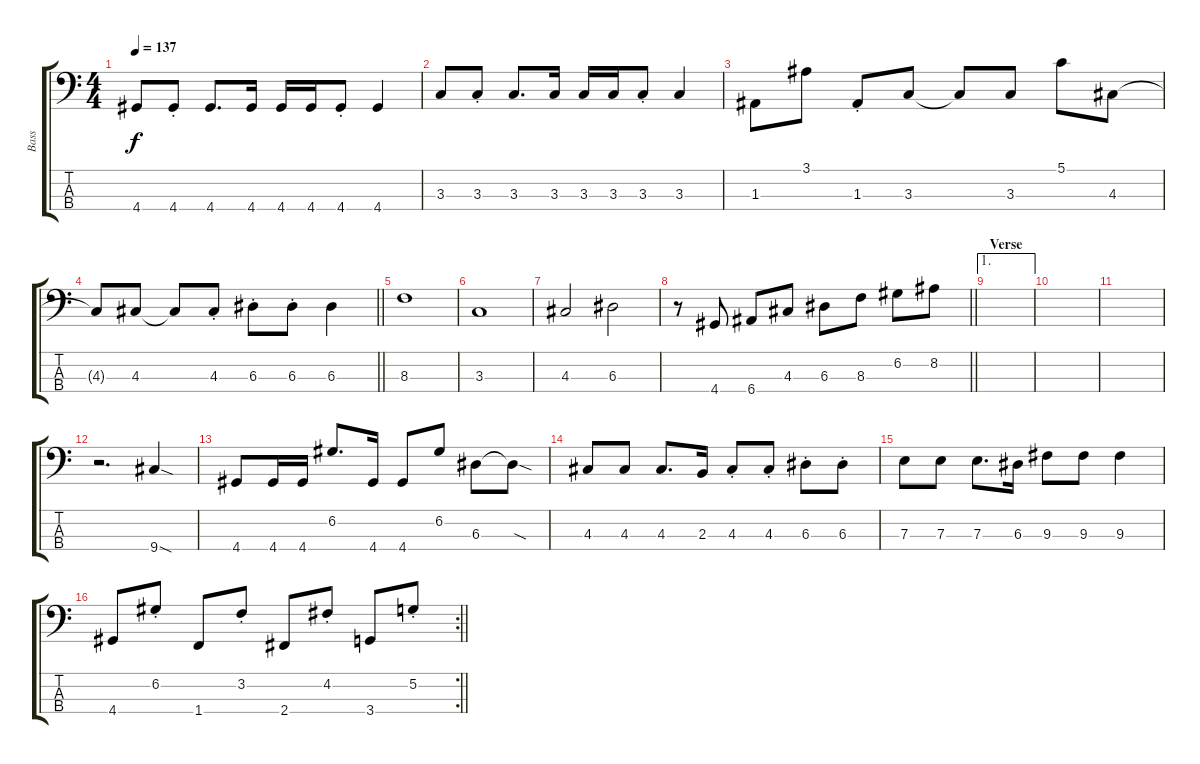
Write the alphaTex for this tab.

\track ("Bass" "Bass") {instrument electricbassfinger}
\staff {score tabs}
\tuning (G2 D2 A1 E1) {hide}
\ts (4 4)
\tempo 137
\clef f4
\ks c
4.4.8{dy f} 4.4{st}.8 4.4.8{d} 4.4.16 4.4.16 4.4.16 4.4{st}.8 4.4.4 |
3.3.8 3.3{st}.8 3.3.8{d} 3.3.16 3.3.16 3.3.16 3.3{st}.8 3.3.4 |
1.3.8 3.1.8 1.3{st}.8 3.3.8 3.3{t}.8 3.3.8 5.1.8 4.3.8 |
\barLineRight lightlight
4.3{t}.8 4.3.8 4.3{t}.8 4.3{st}.8 6.3{st}.8 6.3{st}.8 6.3.4 |
8.3.1 |
3.3.1 |
4.3.2 6.3.2 |
\barLineRight lightlight
r.8 4.4.8 6.4.8 4.3.8 6.3.8 8.3.8 6.2.8 8.2.8 |
\ae 1
\section ("" "Verse")
|
|
|
r.2{d} 9.4{sod}.4 |
4.4.8 4.4.16 4.4.16 6.2.8{d} 4.4.16 4.4.8 6.2.8 6.3.8 6.3{sod t}.8 |
4.3.8 4.3.8 4.3.8{d} 2.3.16 4.3{st}.8 4.3{st}.8 6.3{st}.8 6.3{st}.8 |
7.3.8 7.3.8 7.3.8{d} 6.3.16 9.3.8 9.3.8 9.3.4 |
\rc 2
\barLineRight lightlight
4.4.8 6.2{st}.8 1.4.8 3.2{st}.8 2.4.8 4.2{st}.8 3.4.8 5.2{st}.8
